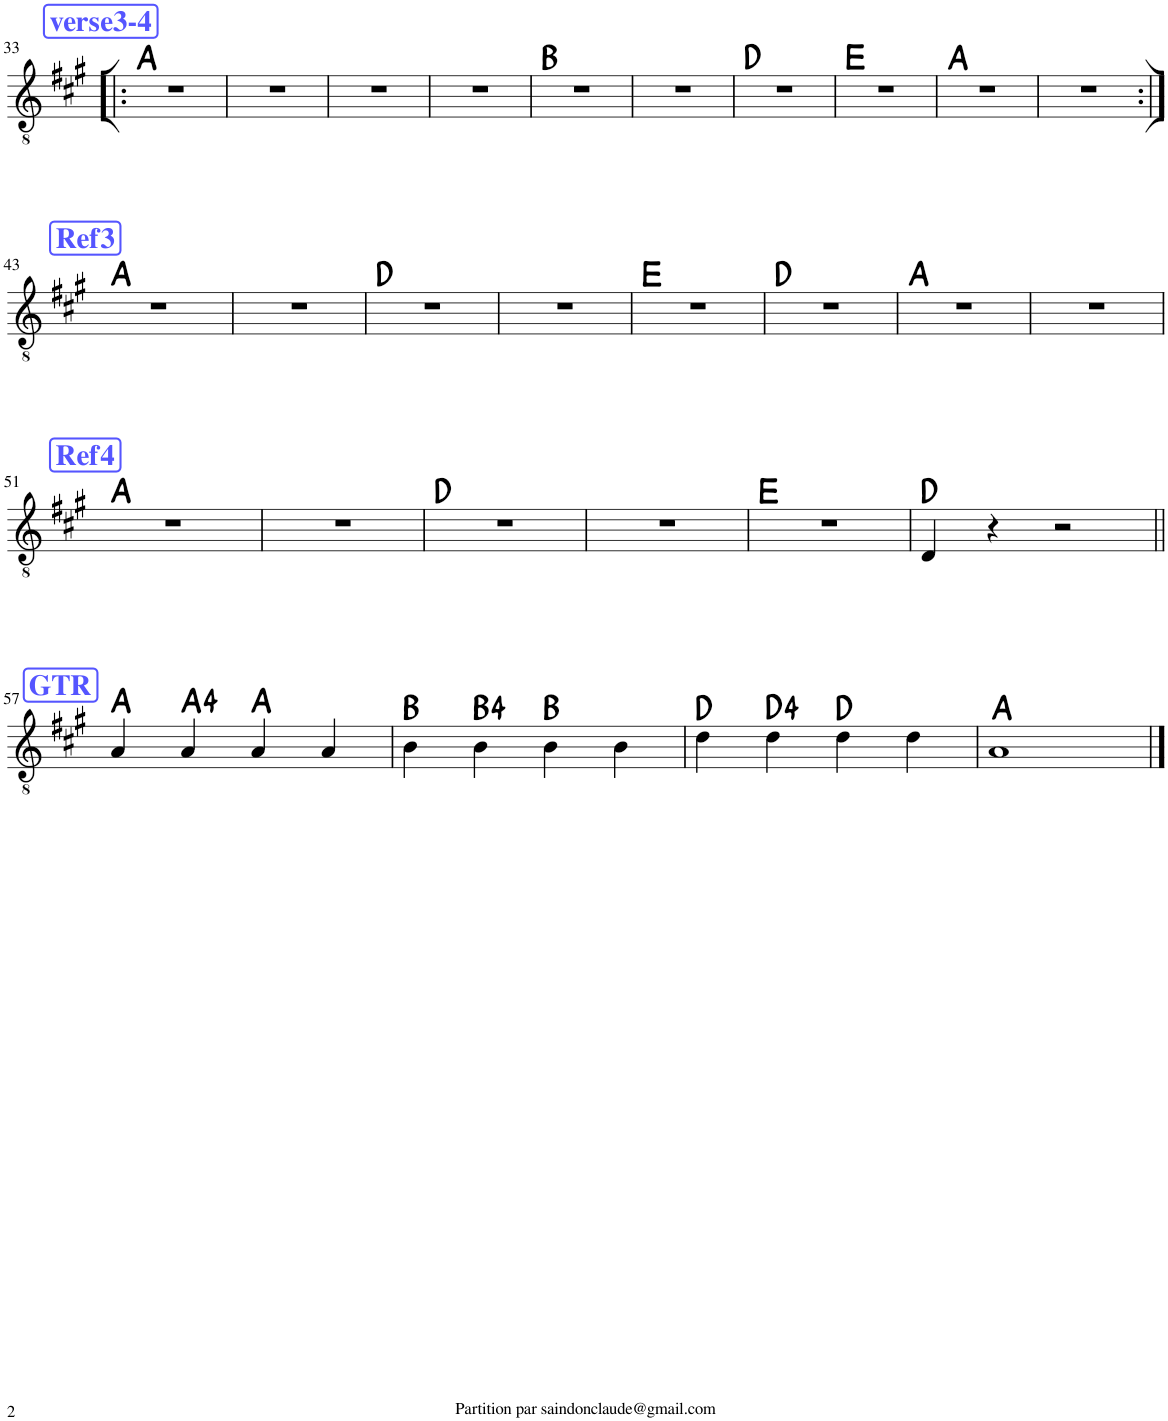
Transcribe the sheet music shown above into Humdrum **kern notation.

**kern	**harte
*part1	*part1
*staff1	*
*I"Classical Guitar	*
*I'Guit.	*
!!LO:PB:g=z
*clefGv2	*
*k[f#c#g#]	*
*M4/4	*
!!LO:REH:place=s1:a:B:cj:color=#5555FF:fs=14:t=verse3-4
=33!|:	=33!|:
1r	A:maj
=34	=34
1r	.
=35	=35
1r	.
=36	=36
1r	.
=37	=37
1r	B:maj
=38	=38
1r	.
=39	=39
1r	D:maj
=40	=40
1r	E:maj
=41	=41
1r	A:maj
=42	=42
1r	.
!!LO:LB:g=z
!!LO:REH:place=s1:a:B:cj:color=#5555FF:fs=14:t=Ref3
=43:|!	=43:|!
1r	A:maj
=44	=44
1r	.
=45	=45
1r	D:maj
=46	=46
1r	.
=47	=47
1r	E:maj
=48	=48
1r	D:maj
=49	=49
1r	A:maj
=50	=50
1r	.
!!LO:LB:g=z
!!LO:REH:place=s1:a:B:cj:color=#5555FF:fs=14:t=Ref4
=51	=51
1r	A:maj
=52	=52
1r	.
=53	=53
1r	D:maj
=54	=54
1r	.
=55	=55
1r	E:maj
=56	=56
4D/	D:maj
4r	.
2r	.
!!LO:LB:g=z
!!LO:REH:place=s1:a:B:cj:color=#5555FF:fs=14:t=GTR
=57||	=57||
4A/	A:maj
4A/	A:maj(4)
4A/	A:maj
4A/	.
=58	=58
4B\	B:maj
4B\	B:maj(4)
4B\	B:maj
4B\	.
=59	=59
4d\	D:maj
4d\	D:maj(4)
4d\	D:maj
4d\	.
=60	=60
1A	A:maj
==	==
*-	*-
